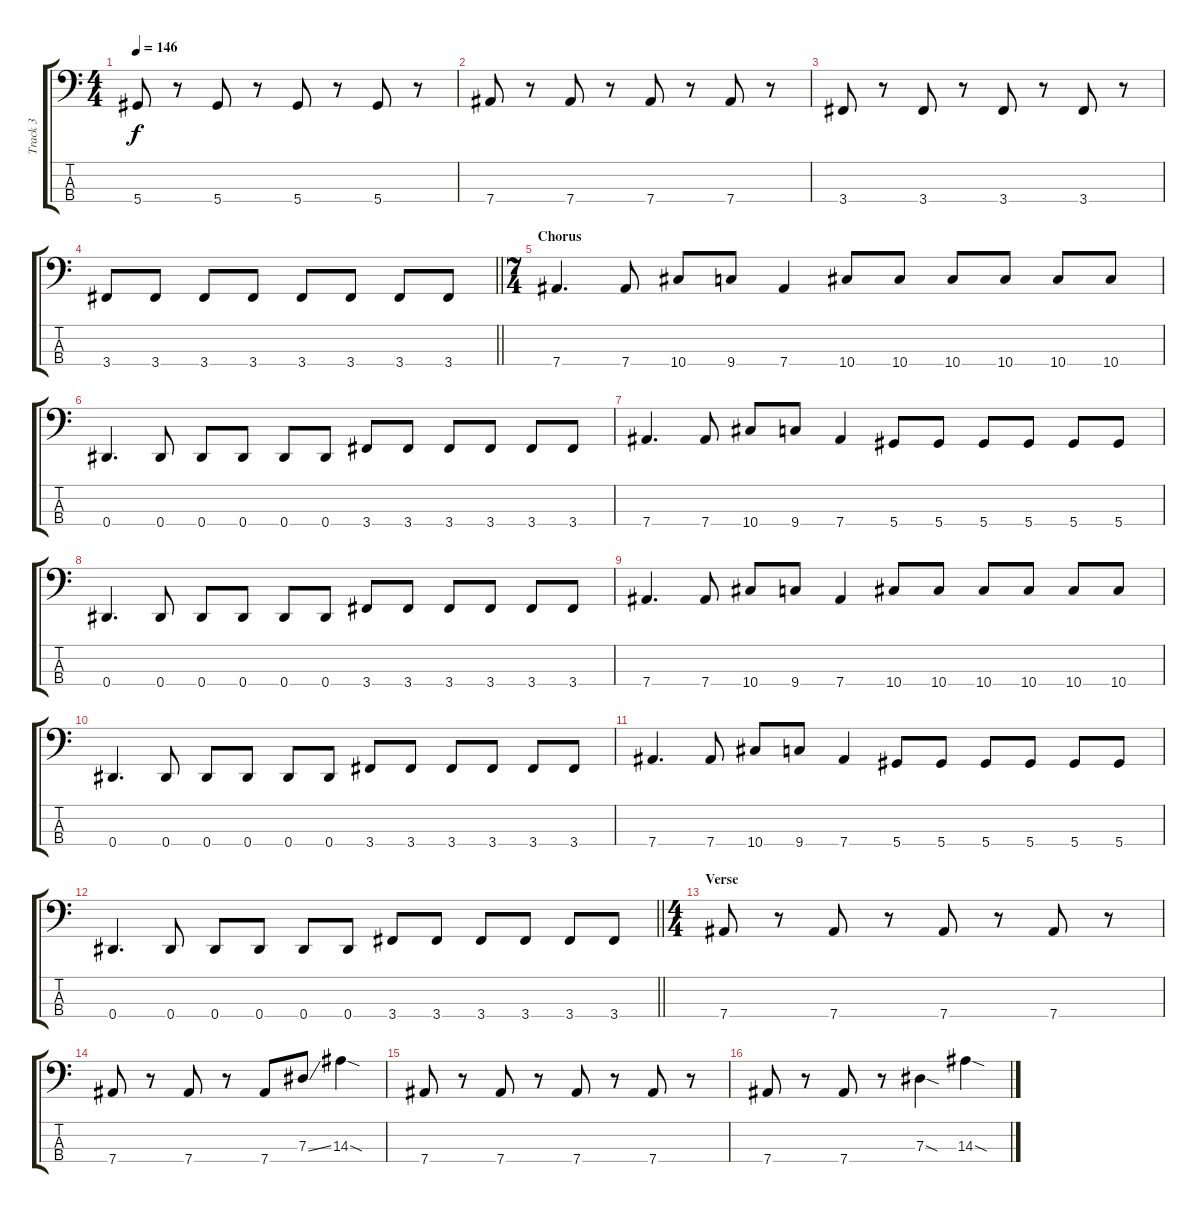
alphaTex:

\track ("Track 3" "Track 3") {instrument electricbassfinger}
\staff {score tabs}
\tuning (Gb2 Db2 Ab1 Eb1) {hide}
\ts (4 4)
\tempo 146
\clef f4
\ks c
5.4.8{dy f} r.8 5.4.8 r.8 5.4.8 r.8 5.4.8 r.8 |
7.4.8 r.8 7.4.8 r.8 7.4.8 r.8 7.4.8 r.8 |
3.4.8 r.8 3.4.8 r.8 3.4.8 r.8 3.4.8 r.8 |
\barLineRight lightlight
3.4.8 3.4.8 3.4.8 3.4.8 3.4.8 3.4.8 3.4.8 3.4.8 |
\ts (7 4)
\section ("" "Chorus")
7.4.4{d} 7.4.8 10.4.8 9.4.8 7.4.4 10.4.8 10.4.8 10.4.8 10.4.8 10.4.8 10.4.8 |
0.4.4{d} 0.4.8 0.4.8 0.4.8 0.4.8 0.4.8 3.4.8 3.4.8 3.4.8 3.4.8 3.4.8 3.4.8 |
7.4.4{d} 7.4.8 10.4.8 9.4.8 7.4.4 5.4.8 5.4.8 5.4.8 5.4.8 5.4.8 5.4.8 |
0.4.4{d} 0.4.8 0.4.8 0.4.8 0.4.8 0.4.8 3.4.8 3.4.8 3.4.8 3.4.8 3.4.8 3.4.8 |
7.4.4{d} 7.4.8 10.4.8 9.4.8 7.4.4 10.4.8 10.4.8 10.4.8 10.4.8 10.4.8 10.4.8 |
0.4.4{d} 0.4.8 0.4.8 0.4.8 0.4.8 0.4.8 3.4.8 3.4.8 3.4.8 3.4.8 3.4.8 3.4.8 |
7.4.4{d} 7.4.8 10.4.8 9.4.8 7.4.4 5.4.8 5.4.8 5.4.8 5.4.8 5.4.8 5.4.8 |
\barLineRight lightlight
0.4.4{d} 0.4.8 0.4.8 0.4.8 0.4.8 0.4.8 3.4.8 3.4.8 3.4.8 3.4.8 3.4.8 3.4.8 |
\ts (4 4)
\section ("" "Verse")
7.4.8 r.8 7.4.8 r.8 7.4.8 r.8 7.4.8 r.8 |
7.4.8 r.8 7.4.8 r.8 7.4.8 7.3{ss}.8 14.3{sod}.4 |
7.4.8 r.8 7.4.8 r.8 7.4.8 r.8 7.4.8 r.8 |
7.4.8 r.8 7.4.8 r.8 7.3{sod}.4 14.3{sod}.4
